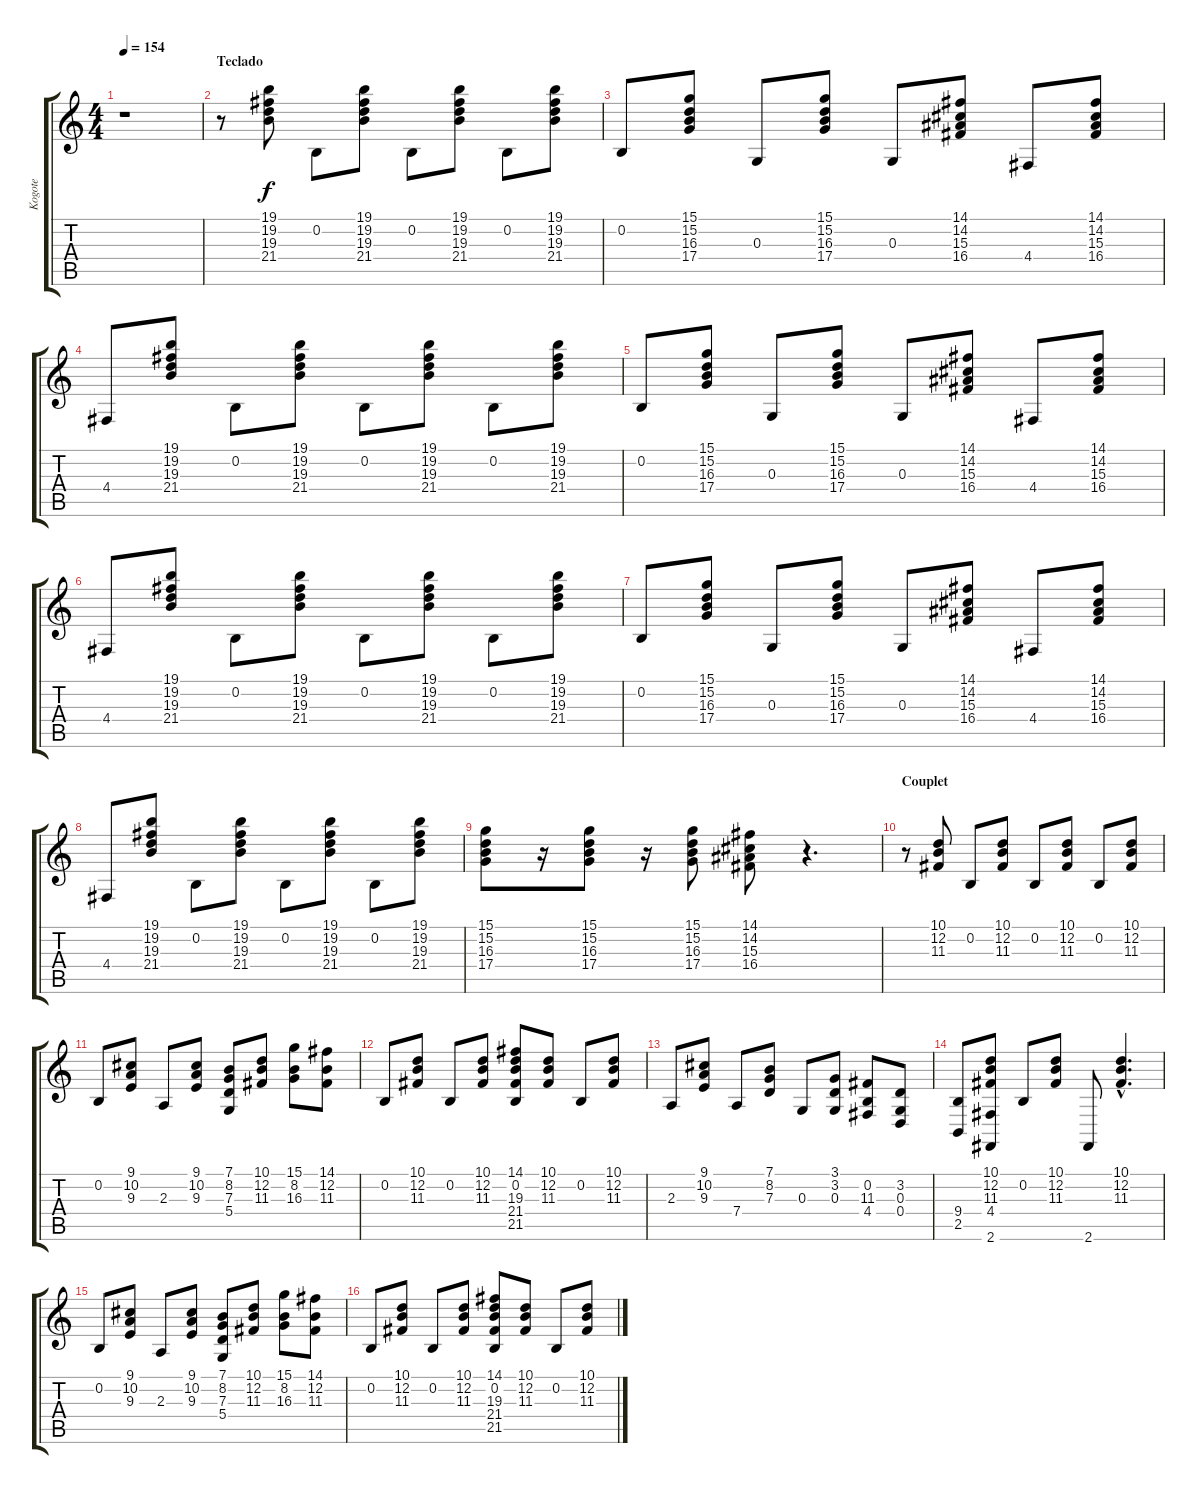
\track ("Kogote" "Kogote") {instrument accordion}
\staff {score tabs}
\tuning (E4 B3 G3 D3 A2 E2) {hide}
\ts (4 4)
\tempo 154
\clef g2
\ks c
r.1{dy f instrument accordion} |
\section ("" "Teclado")
r.8 (19.1 19.2 19.3 21.4).8 0.2.8 (19.1 19.2 19.3 21.4).8 0.2.8 (19.1 19.2 19.3 21.4).8 0.2.8 (19.1 19.2 19.3 21.4).8 |
0.2.8 (15.1 15.2 16.3 17.4).8 0.3.8 (15.1 15.2 16.3 17.4).8 0.3.8 (14.1 14.2 15.3 16.4).8 4.4.8 (14.1 14.2 15.3 16.4).8 |
4.4.8 (19.1 19.2 19.3 21.4).8 0.2.8 (19.1 19.2 19.3 21.4).8 0.2.8 (19.1 19.2 19.3 21.4).8 0.2.8 (19.1 19.2 19.3 21.4).8 |
0.2.8 (15.1 15.2 16.3 17.4).8 0.3.8 (15.1 15.2 16.3 17.4).8 0.3.8 (14.1 14.2 15.3 16.4).8 4.4.8 (14.1 14.2 15.3 16.4).8 |
4.4.8 (19.1 19.2 19.3 21.4).8 0.2.8 (19.1 19.2 19.3 21.4).8 0.2.8 (19.1 19.2 19.3 21.4).8 0.2.8 (19.1 19.2 19.3 21.4).8 |
0.2.8 (15.1 15.2 16.3 17.4).8 0.3.8 (15.1 15.2 16.3 17.4).8 0.3.8 (14.1 14.2 15.3 16.4).8 4.4.8 (14.1 14.2 15.3 16.4).8 |
4.4.8 (19.1 19.2 19.3 21.4).8 0.2.8 (19.1 19.2 19.3 21.4).8 0.2.8 (19.1 19.2 19.3 21.4).8 0.2.8 (19.1 19.2 19.3 21.4).8 |
(15.1 15.2 16.3 17.4).8 r.16 (15.1 15.2 16.3 17.4).8 r.16 (15.1 15.2 16.3 17.4).8 (14.1 14.2 15.3 16.4).8 r.4{d} |
\section ("" "Couplet")
r.8 (10.1 12.2 11.3).8 0.2.8 (10.1 12.2 11.3).8 0.2.8 (10.1 12.2 11.3).8 0.2.8 (10.1 12.2 11.3).8 |
0.2.8 (9.1 10.2 9.3).8 2.3.8 (9.1 10.2 9.3).8 (7.1 8.2 7.3 5.4).8 (10.1 12.2 11.3).8 (15.1 8.2 16.3).8 (14.1 12.2 11.3).8 |
0.2.8 (10.1 12.2 11.3).8 0.2.8 (10.1 12.2 11.3).8 (14.1 0.2 19.3 21.4 21.5).8 (10.1 12.2 11.3).8 0.2.8 (10.1 12.2 11.3).8 |
2.3.8 (9.1 10.2 9.3).8 7.4.8 (7.1 8.2 7.3).8 0.3.8 (3.1 3.2 0.3).8 (0.2 11.3 4.4).8 (3.2 0.3 0.4).8 |
(9.4 2.5).8 (10.1 12.2 11.3 4.4 2.6).8 0.2.8 (10.1 12.2 11.3).8 2.6.8 (10.1{hac} 12.2{hac} 11.3{hac}).4{d} |
0.2.8 (9.1 10.2 9.3).8 2.3.8 (9.1 10.2 9.3).8 (7.1 8.2 7.3 5.4).8 (10.1 12.2 11.3).8 (15.1 8.2 16.3).8 (14.1 12.2 11.3).8 |
0.2.8 (10.1 12.2 11.3).8 0.2.8 (10.1 12.2 11.3).8 (14.1 0.2 19.3 21.4 21.5).8 (10.1 12.2 11.3).8 0.2.8 (10.1 12.2 11.3).8
